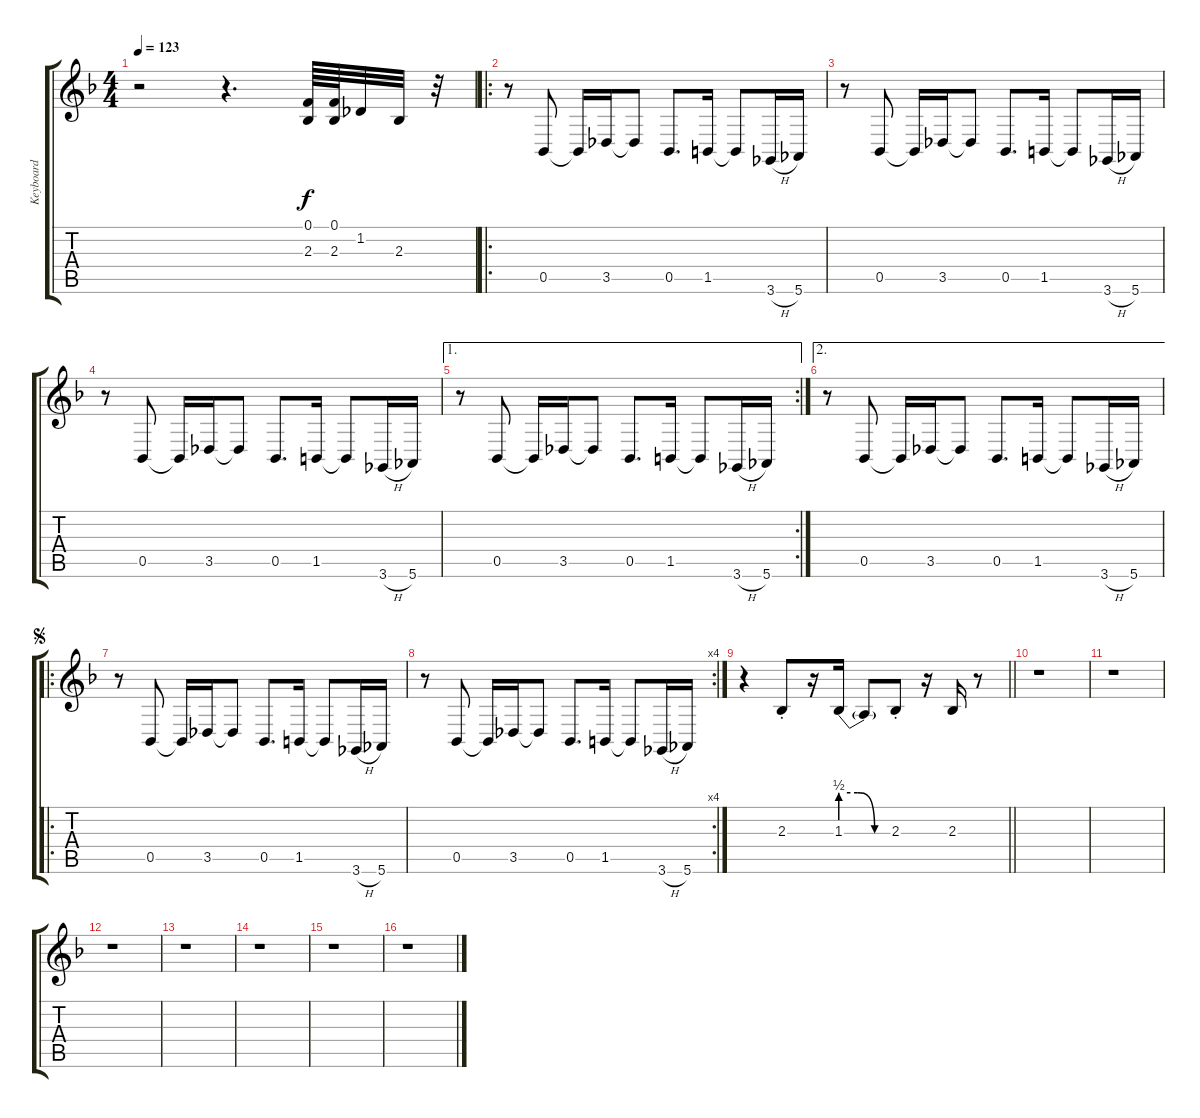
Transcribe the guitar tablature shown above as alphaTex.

\track ("Keyboard" "Keyboard") {instrument lead2sawtooth}
\staff {score tabs}
\tuning (F4 C4 Ab3 Eb3 Bb2 Eb2) {hide}
\ts (4 4)
\tempo 123
\clef g2
\ks f
r.2{dy f instrument lead2sawtooth} r.4{d} (0.1 2.3).64 (0.1 2.3).64 1.2.32 2.3.32 r.32 |
\ro
r.8 0.5.8 0.5{t}.16 3.5.16 3.5{t}.8 0.5.8{d} 1.5.16 1.5{t}.8 3.6{h}.16 5.6.16 |
r.8 0.5.8 0.5{t}.16 3.5.16 3.5{t}.8 0.5.8{d} 1.5.16 1.5{t}.8 3.6{h}.16 5.6.16 |
r.8 0.5.8 0.5{t}.16 3.5.16 3.5{t}.8 0.5.8{d} 1.5.16 1.5{t}.8 3.6{h}.16 5.6.16 |
\ae 1
\rc 2
r.8 0.5.8 0.5{t}.16 3.5.16 3.5{t}.8 0.5.8{d} 1.5.16 1.5{t}.8 3.6{h}.16 5.6.16 |
\ae 2
r.8 0.5.8 0.5{t}.16 3.5.16 3.5{t}.8 0.5.8{d} 1.5.16 1.5{t}.8 3.6{h}.16 5.6.16 |
\ro
\jump segno
r.8 0.5.8 0.5{t}.16 3.5.16 3.5{t}.8 0.5.8{d} 1.5.16 1.5{t}.8 3.6{h}.16 5.6.16 |
\rc 4
r.8 0.5.8 0.5{t}.16 3.5.16 3.5{t}.8 0.5.8{d} 1.5.16 1.5{t}.8 3.6{h}.16 5.6.16 |
\barLineRight lightlight
r.4 2.3{st}.8 r.16 1.3{be (custom 0 2 20 2 40 0 60 0)}.16 1.3{t}.8 2.3{st}.8 r.16 2.3.16 r.8 |
r.1 |
r.1 |
r.1 |
r.1 |
r.1 |
r.1 |
r.1
